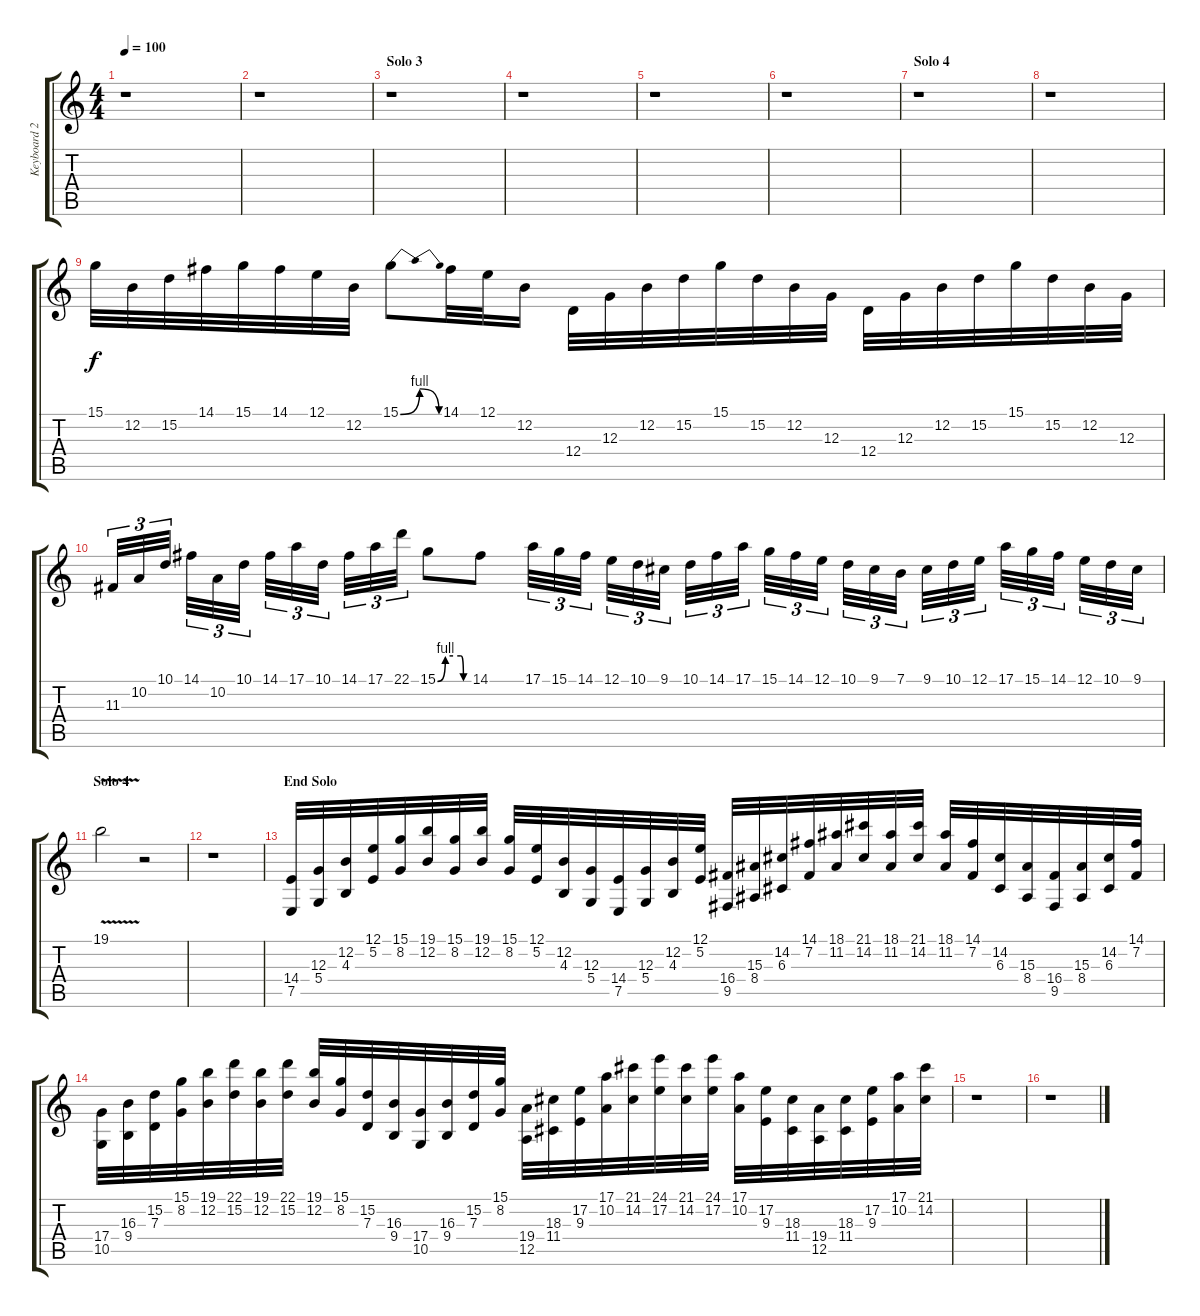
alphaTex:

\track ("Keyboard 2" "Keyboard 2") {instrument lead1square}
\staff {score tabs}
\tuning (E4 B3 G3 D3 A2 E2) {hide}
\ts (4 4)
\section ("" "")
\tempo 100
\clef g2
\ks c
r.1{dy f} |
r.1 |
\section ("" "Solo 3")
r.1 |
r.1 |
r.1 |
r.1 |
\section ("" "Solo 4")
r.1 |
r.1 |
\section ("" "")
15.1.32 12.2.32 15.2.32 14.1.32 15.1.32 14.1.32 12.1.32 12.2.32 15.1{be (bendrelease 0 0 30 4 45 4 60 0)}.8 14.1.32 12.1.32 12.2.16 12.4.32 12.3.32 12.2.32 15.2.32 15.1.32 15.2.32 12.2.32 12.3.32 12.4.32 12.3.32 12.2.32 15.2.32 15.1.32 15.2.32 12.2.32 12.3.32 |
11.3.32{tu (3 2)} 10.2.32{tu (3 2)} 10.1.32{tu (3 2)} 14.1.32{tu (3 2)} 10.2.32{tu (3 2)} 10.1.32{tu (3 2)} 14.1.32{tu (3 2)} 17.1.32{tu (3 2)} 10.1.32{tu (3 2)} 14.1.32{tu (3 2)} 17.1.32{tu (3 2)} 22.1.32{tu (3 2)} 15.1{be (custom 0 0 15 4 30 4 45 4 50 0 60 0)}.8 14.1.8 17.1.32{tu (3 2)} 15.1.32{tu (3 2)} 14.1.32{tu (3 2)} 12.1.32{tu (3 2)} 10.1.32{tu (3 2)} 9.1.32{tu (3 2)} 10.1.32{tu (3 2)} 14.1.32{tu (3 2)} 17.1.32{tu (3 2)} 15.1.32{tu (3 2)} 14.1.32{tu (3 2)} 12.1.32{tu (3 2)} 10.1.32{tu (3 2)} 9.1.32{tu (3 2)} 7.1.32{tu (3 2)} 9.1.32{tu (3 2)} 10.1.32{tu (3 2)} 12.1.32{tu (3 2)} 17.1.32{tu (3 2)} 15.1.32{tu (3 2)} 14.1.32{tu (3 2)} 12.1.32{tu (3 2)} 10.1.32{tu (3 2)} 9.1.32{tu (3 2)} |
\section ("" "Solo 4")
19.1{v}.2 r.2 |
r.1 |
\section ("" "End Solo")
(14.4 7.5).32{volume 12} (12.3 5.4).32 (12.2 4.3).32 (12.1 5.2).32 (15.1 8.2).32 (19.1 12.2).32 (15.1 8.2).32 (19.1 12.2).32 (15.1 8.2).32 (12.1 5.2).32 (12.2 4.3).32 (12.3 5.4).32 (14.4 7.5).32 (12.3 5.4).32 (12.2 4.3).32 (12.1 5.2).32 (16.4 9.5).32 (15.3 8.4).32 (14.2 6.3).32 (14.1 7.2).32 (18.1 11.2).32 (21.1 14.2).32 (18.1 11.2).32 (21.1 14.2).32 (18.1 11.2).32 (14.1 7.2).32 (14.2 6.3).32 (15.3 8.4).32 (16.4 9.5).32 (15.3 8.4).32 (14.2 6.3).32 (14.1 7.2).32 |
(17.4 10.5).32 (16.3 9.4).32 (15.2 7.3).32 (15.1 8.2).32 (19.1 12.2).32 (22.1 15.2).32 (19.1 12.2).32 (22.1 15.2).32 (19.1 12.2).32 (15.1 8.2).32 (15.2 7.3).32 (16.3 9.4).32 (17.4 10.5).32 (16.3 9.4).32 (15.2 7.3).32 (15.1 8.2).32 (19.4 12.5).32 (18.3 11.4).32 (17.2 9.3).32 (17.1 10.2).32 (21.1 14.2).32 (24.1 17.2).32 (21.1 14.2).32 (24.1 17.2).32 (17.1 10.2).32 (17.2 9.3).32 (18.3 11.4).32 (19.4 12.5).32 (18.3 11.4).32 (17.2 9.3).32 (17.1 10.2).32 (21.1 14.2).32 |
r.1 |
r.1
